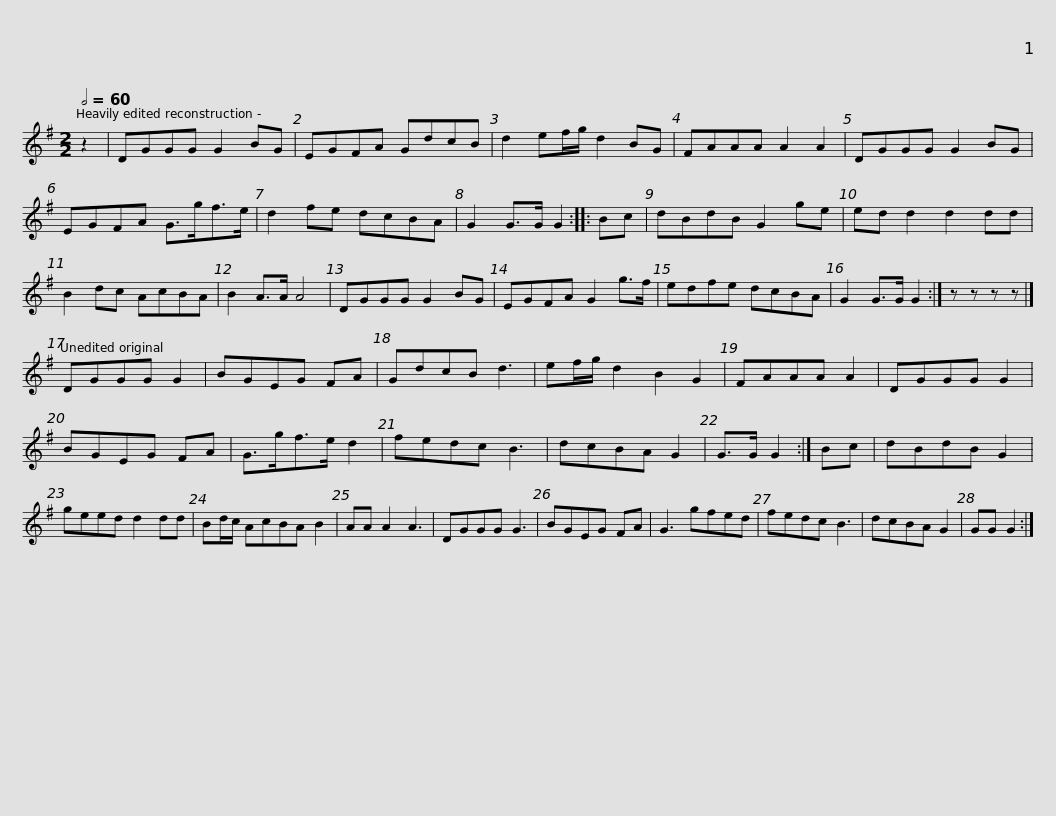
X:1
L:1/8
Q:1/2=60
M:2/2
I:linebreak $
K:G
V:1 treble
V:1
 z2 | DGGG G2 BG | EGFA GdcB | d2 ef/g/ d2 BG | FAAA A2 A2 | %5
 DGGG G2 BG | EGFA G>gf>e |$ d2 fe dcBA | G2 G>G G2 :: Bc | %10
 dBdB G2 ge | ed d2 d2 dd | B2 dc AcBA | B2 A>A A4 |$ DGGG G2 BG | %15
 EGFA G2 g>f | edfe dcBA | G2 G>G G2 :| z z z z |] DGGG G2 | %20
 BGEG FA |$ GdcB d3 | ef/g/ d2 B2 G2 | FAAA A2 | DGGG G2 | %25
 BGEG FA | G>gf>e d2 | fedc B3 | dcBA G2 |$ G>G G2 :| %30
 Bc | dBdB G2 | geed d2 dd | Bd/c/ AcBA B2 | AA A2 A3 | %35
 DGGG G3 | BGEG FA |$ G3 gfed | fedc B3 | dcBA G2 | %40
 GG G2 :| %41
